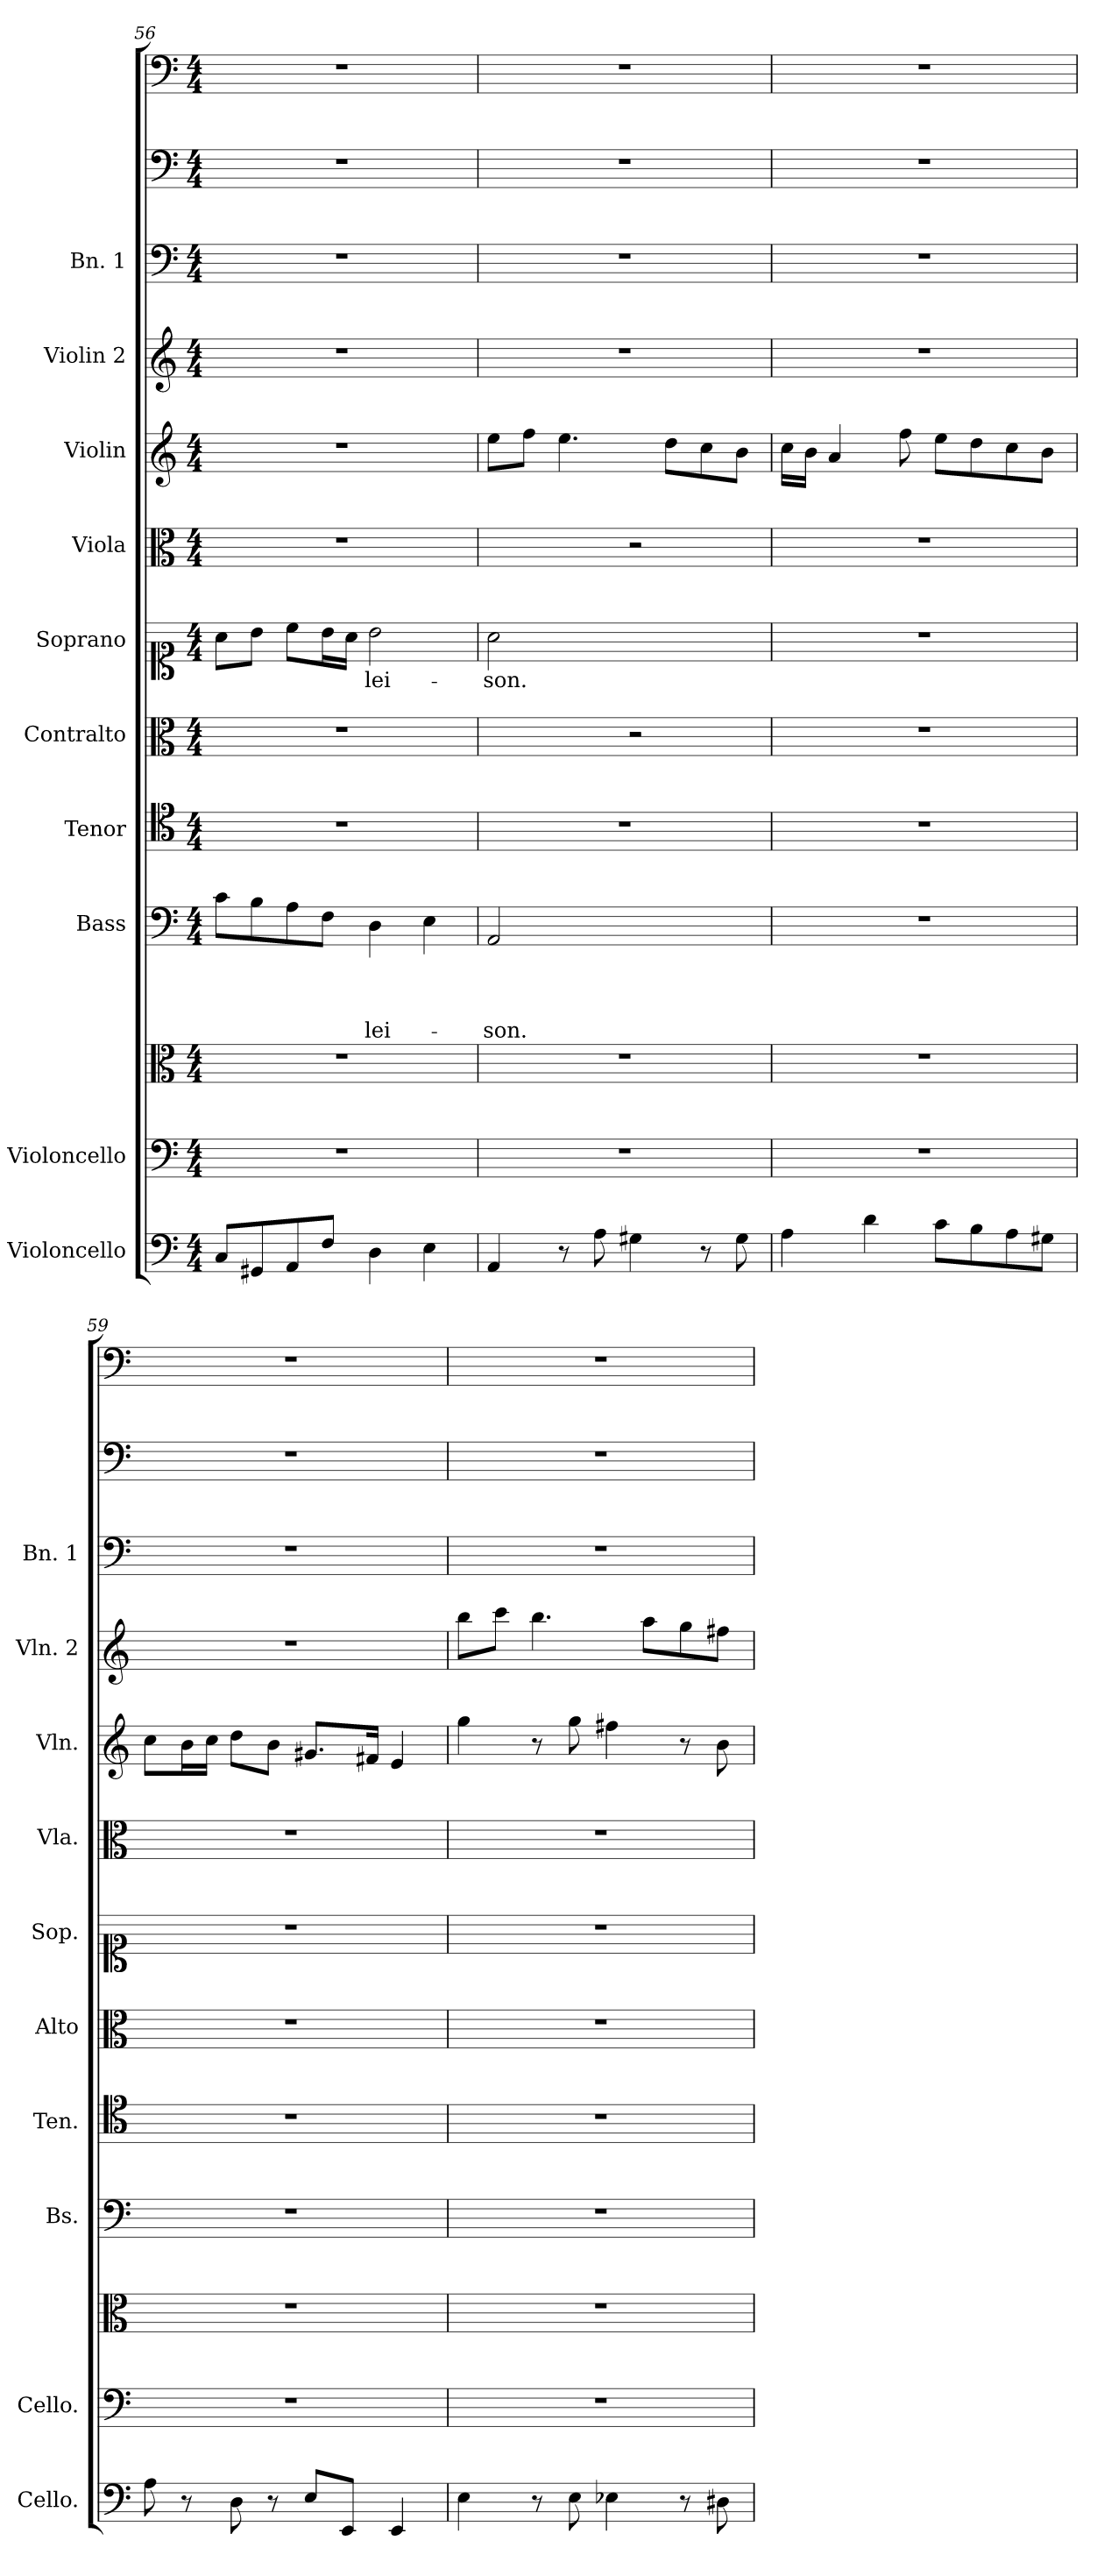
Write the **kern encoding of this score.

**kern	**kern	**kern	**kern	**text	**text	**text	**text	**kern	**kern	**kern	**text	**kern	**kern	**kern	**kern	**kern	**kern
*part13	*part12	*part11	*part10	*part10	*part10	*part10	*part10	*part9	*part8	*part7	*part7	*part6	*part5	*part4	*part3	*part2	*part1
*staff13	*staff12	*staff11	*staff10	*staff10	*staff10	*staff10	*staff10	*staff9	*staff8	*staff7	*staff7	*staff6	*staff5	*staff4	*staff3	*staff2	*staff1
*I"Violoncello	*I"Violoncello	*	*I"Bass	*	*	*	*	*I"Tenor	*I"Contralto	*I"Soprano	*	*I"Viola	*I"Violin	*I"Violin 2	*I"Bn. 1	*	*
*I'Cello.	*I'Cello.	*	*I'Bs.	*	*	*	*	*I'Ten.	*I'Alto	*I'Sop.	*	*I'Vla.	*I'Vln.	*I'Vln. 2	*I'Bn. 1	*	*
!!LO:PB:g=z
*clefF4	*clefF4	*clefC3	*clefF4	*	*	*	*	*clefC4	*clefC3	*clefC1	*	*clefC3	*clefG2	*clefG2	*clefF4	*clefF4	*clefF4
*	*	*	*	*	*	*	*	*ITrd7c12	*	*	*	*	*	*	*	*	*
*k[]	*k[]	*k[]	*k[]	*	*	*	*	*k[]	*k[]	*k[]	*	*k[]	*k[]	*k[]	*k[]	*k[]	*k[]
*C:	*C:	*C:	*C:	*	*	*	*	*C:	*C:	*C:	*	*C:	*C:	*C:	*C:	*C:	*C:
*M4/4	*M4/4	*M4/4	*M4/4	*	*	*	*	*M4/4	*M4/4	*M4/4	*	*M4/4	*M4/4	*M4/4	*M4/4	*M4/4	*M4/4
=56	=56	=56	=56	=56	=56	=56	=56	=56	=56	=56	=56	=56	=56	=56	=56	=56	=56
8C/L	1r	1r	8c\L	.	.	.	.	1r	1r	8a\L	.	1r	1r	1r	1r	1r	1r
8GG#X/	.	.	8B\	.	.	.	.	.	.	8b\J	.	.	.	.	.	.	.
8AA/	.	.	8A\	.	.	.	.	.	.	8cc\L	.	.	.	.	.	.	.
8F/J	.	.	8F\J	.	.	.	.	.	.	16b\L	.	.	.	.	.	.	.
.	.	.	.	.	.	.	.	.	.	16a\JJ	.	.	.	.	.	.	.
!	!	!	!	!	!	!	!LO:LY:b	!	!	!	!LO:LY:b	!	!	!	!	!	!
4D\	.	.	4D\	.	.	.	-lei-	.	.	2b\	-lei-	.	.	.	.	.	.
4E\	.	.	4E\	.	.	.	.	.	.	.	.	.	.	.	.	.	.
=57	=57	=57	=57	=57	=57	=57	=57	=57	=57	=57	=57	=57	=57	=57	=57	=57	=57
!	!	!	!	!	!	!	!LO:LY:b	!	!	!	!LO:LY:b	!	!	!	!	!	!
4AA/	1r	1r	2AA/	.	.	.	-son.	1r	2ryy	2a\	-son.	2ryy	8ee\L	1r	1r	1r	1r
.	.	.	.	.	.	.	.	.	.	.	.	.	8ff\J	.	.	.	.
8r	.	.	.	.	.	.	.	.	.	.	.	.	4.ee\	.	.	.	.
8A\	.	.	.	.	.	.	.	.	.	.	.	.	.	.	.	.	.
4G#X\	.	.	2ryy	.	.	.	.	.	2r	2ryy	.	2r	.	.	.	.	.
.	.	.	.	.	.	.	.	.	.	.	.	.	8dd\L	.	.	.	.
8r	.	.	.	.	.	.	.	.	.	.	.	.	8cc\	.	.	.	.
8G#\	.	.	.	.	.	.	.	.	.	.	.	.	8b\J	.	.	.	.
=58	=58	=58	=58	=58	=58	=58	=58	=58	=58	=58	=58	=58	=58	=58	=58	=58	=58
4A\	1r	1r	1r	.	.	.	.	1r	1r	1r	.	1r	16cc\LL	1r	1r	1r	1r
.	.	.	.	.	.	.	.	.	.	.	.	.	16b\JJ	.	.	.	.
.	.	.	.	.	.	.	.	.	.	.	.	.	4a/	.	.	.	.
4d\	.	.	.	.	.	.	.	.	.	.	.	.	.	.	.	.	.
.	.	.	.	.	.	.	.	.	.	.	.	.	8ff\	.	.	.	.
8c\L	.	.	.	.	.	.	.	.	.	.	.	.	8ee\L	.	.	.	.
8B\	.	.	.	.	.	.	.	.	.	.	.	.	8dd\	.	.	.	.
8A\	.	.	.	.	.	.	.	.	.	.	.	.	8cc\	.	.	.	.
8G#X\J	.	.	.	.	.	.	.	.	.	.	.	.	8b\J	.	.	.	.
=59	=59	=59	=59	=59	=59	=59	=59	=59	=59	=59	=59	=59	=59	=59	=59	=59	=59
8A\	1r	1r	1r	.	.	.	.	1r	1r	1r	.	1r	8cc\L	1r	1r	1r	1r
8r	.	.	.	.	.	.	.	.	.	.	.	.	16b\L	.	.	.	.
.	.	.	.	.	.	.	.	.	.	.	.	.	16cc\JJ	.	.	.	.
8D\	.	.	.	.	.	.	.	.	.	.	.	.	8dd\L	.	.	.	.
8r	.	.	.	.	.	.	.	.	.	.	.	.	8b\J	.	.	.	.
8E/L	.	.	.	.	.	.	.	.	.	.	.	.	8.g#X/L	.	.	.	.
8EE/J	.	.	.	.	.	.	.	.	.	.	.	.	.	.	.	.	.
.	.	.	.	.	.	.	.	.	.	.	.	.	16f#X/Jk	.	.	.	.
4EE/	.	.	.	.	.	.	.	.	.	.	.	.	4e/	.	.	.	.
=60	=60	=60	=60	=60	=60	=60	=60	=60	=60	=60	=60	=60	=60	=60	=60	=60	=60
4E\	1r	1r	1r	.	.	.	.	1r	1r	1r	.	1r	4gg\	8bb\L	1r	1r	1r
.	.	.	.	.	.	.	.	.	.	.	.	.	.	8ccc\J	.	.	.
8r	.	.	.	.	.	.	.	.	.	.	.	.	8r	4.bb\	.	.	.
8E\	.	.	.	.	.	.	.	.	.	.	.	.	8gg\	.	.	.	.
4E-X\	.	.	.	.	.	.	.	.	.	.	.	.	4ff#X\	.	.	.	.
.	.	.	.	.	.	.	.	.	.	.	.	.	.	8aa\L	.	.	.
8r	.	.	.	.	.	.	.	.	.	.	.	.	8r	8gg\	.	.	.
8D#X\	.	.	.	.	.	.	.	.	.	.	.	.	8b\	8ff#X\J	.	.	.
=	=	=	=	=	=	=	=	=	=	=	=	=	=	=	=	=	=
*-	*-	*-	*-	*-	*-	*-	*-	*-	*-	*-	*-	*-	*-	*-	*-	*-	*-
